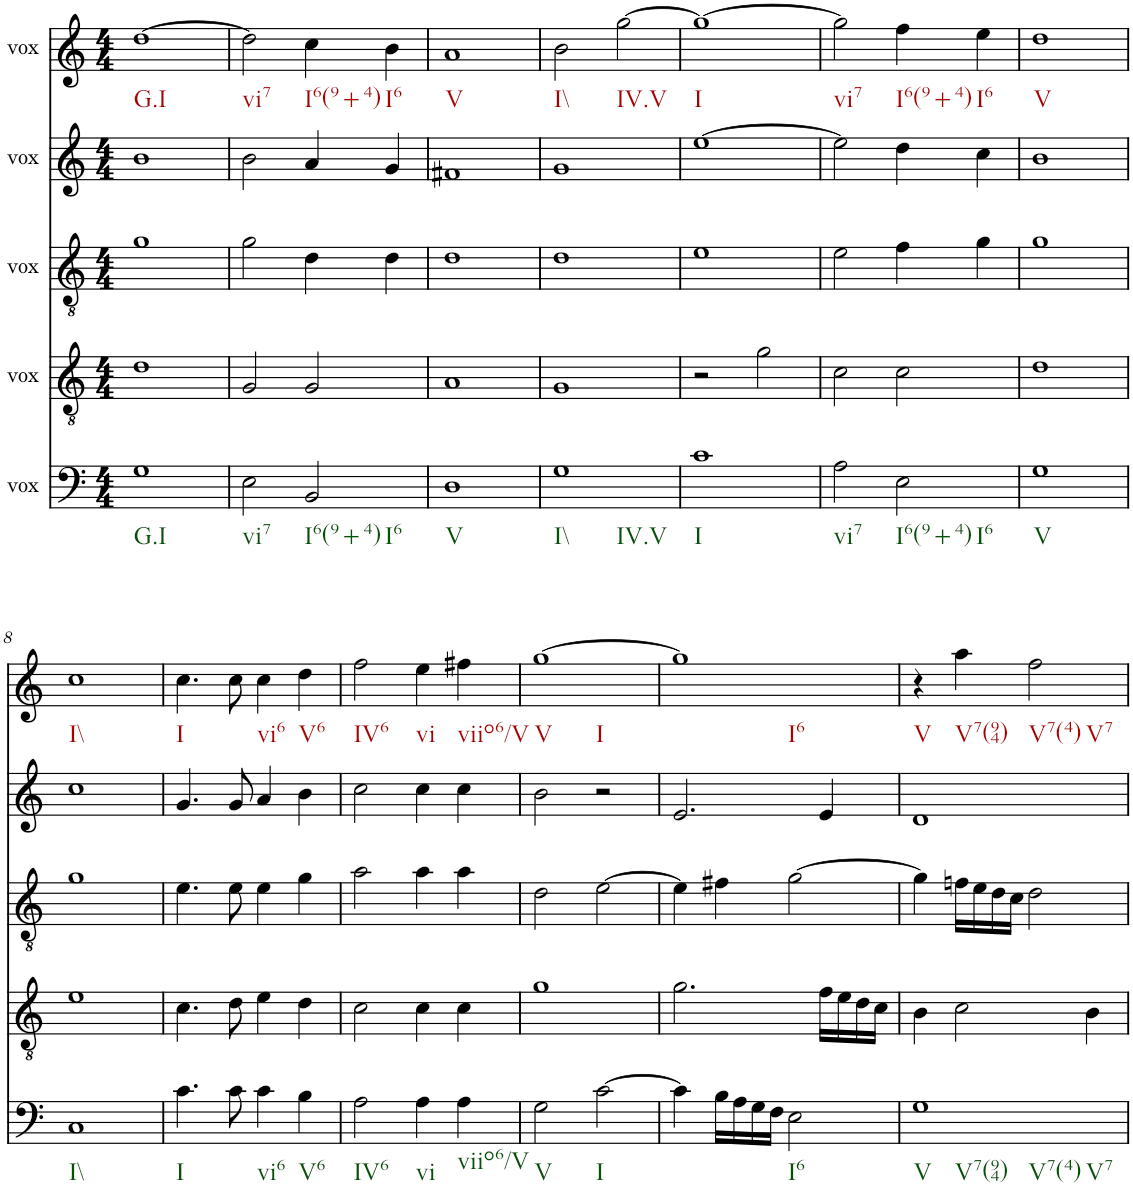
**kern	**kern	**kern	**kern	**kern
*part5	*part4	*part3	*part2	*part1
*staff5	*staff4	*staff3	*staff2	*staff1
*I"vox	*I"vox	*I"vox	*I"vox	*I"vox
*clefF4	*clefGv2	*clefGv2	*clefG2	*clefG2
*k[]	*k[]	*k[]	*k[]	*k[]
*M4/4	*M4/4	*M4/4	*M4/4	*M4/4
=1	=1	=1	=1	=1
1G	1d	1g	1b	[1dd
=2	=2	=2	=2	=2
2E\	2G/	2g\	2b\	2dd\]
2BB/	2G/	4d\	4a/	4cc\
.	.	4d\	4g/	4b\
=3	=3	=3	=3	=3
1D	1A	1d	1f#X	1a
=4	=4	=4	=4	=4
1G	1G	1d	1g	2b\
.	.	.	.	[2gg\
=5	=5	=5	=5	=5
1c	2r	1e	[1ee	1gg_
.	2g\	.	.	.
=6	=6	=6	=6	=6
2A\	2c\	2e\	2ee\]	2gg\]
2E\	2c\	4f\	4dd\	4ff\
.	.	4g\	4cc\	4ee\
=7	=7	=7	=7	=7
1G	1d	1g	1b	1dd
!!LO:LB:g=z
=8	=8	=8	=8	=8
1C	1e	1g	1cc	1cc
=9	=9	=9	=9	=9
4.c\	4.c\	4.e\	4.g/	4.cc\
8c\	8d\	8e\	8g/	8cc\
4c\	4e\	4e\	4a/	4cc\
4B\	4d\	4g\	4b\	4dd\
=10	=10	=10	=10	=10
2A\	2c\	2a\	2cc\	2ff\
4A\	4c\	4a\	4cc\	4ee\
4A\	4c\	4a\	4cc\	4ff#X\
=11	=11	=11	=11	=11
2G\	1g	2d\	2b\	[1gg
[2c\	.	[2e\	2r	.
=12	=12	=12	=12	=12
4c\]	2.g\	4e\]	2.e/	1gg]
16B\LL	.	4f#X\	.	.
16A\	.	.	.	.
16G\	.	.	.	.
16F\JJ	.	.	.	.
2E\	.	[2g\	.	.
.	16f\LL	.	4e/	.
.	16e\	.	.	.
.	16d\	.	.	.
.	16c\JJ	.	.	.
=13	=13	=13	=13	=13
1G	4B\	4g\]	1d	4r
.	2c\	16fn\LL	.	4aa\
.	.	16e\	.	.
.	.	16d\	.	.
.	.	16c\JJ	.	.
.	.	2d\	.	2ff\
.	4B\	.	.	.
=	=	=	=	=
*-	*-	*-	*-	*-
